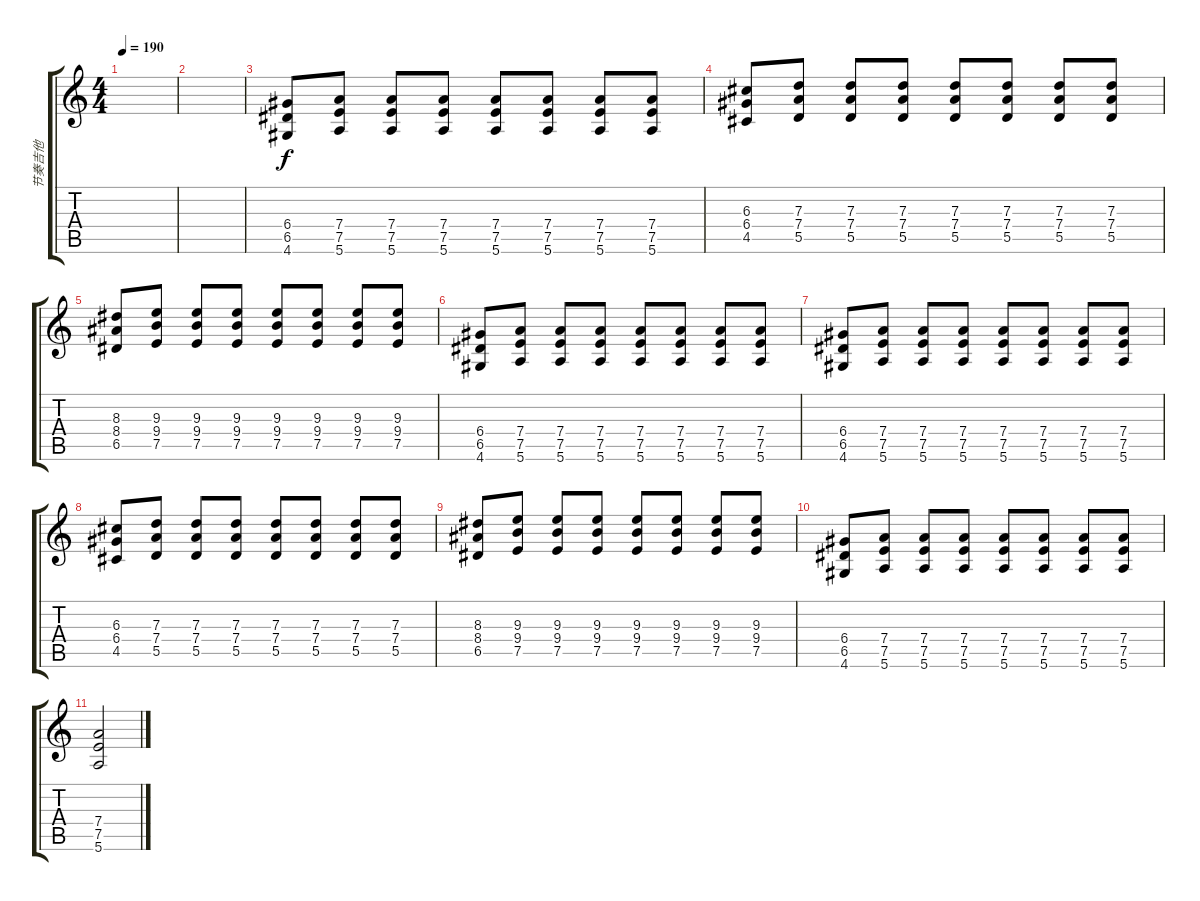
\track ("节奏吉他" "节奏吉他") {instrument overdrivenguitar}
\staff {score tabs}
\tuning (E4 B3 G3 D3 A2 E2) {hide}
\ts (4 4)
\tempo 190
\clef g2
\ks c
|
|
(6.4 6.5 4.6).8 (7.4 7.5 5.6).8 (7.4 7.5 5.6).8 (7.4 7.5 5.6).8 (7.4 7.5 5.6).8 (7.4 7.5 5.6).8 (7.4 7.5 5.6).8 (7.4 7.5 5.6).8 |
(6.3 6.4 4.5).8 (7.3 7.4 5.5).8 (7.3 7.4 5.5).8 (7.3 7.4 5.5).8 (7.3 7.4 5.5).8 (7.3 7.4 5.5).8 (7.3 7.4 5.5).8 (7.3 7.4 5.5).8 |
(8.3 8.4 6.5).8 (9.3 9.4 7.5).8 (9.3 9.4 7.5).8 (9.3 9.4 7.5).8 (9.3 9.4 7.5).8 (9.3 9.4 7.5).8 (9.3 9.4 7.5).8 (9.3 9.4 7.5).8 |
(6.4 6.5 4.6).8 (7.4 7.5 5.6).8 (7.4 7.5 5.6).8 (7.4 7.5 5.6).8 (7.4 7.5 5.6).8 (7.4 7.5 5.6).8 (7.4 7.5 5.6).8 (7.4 7.5 5.6).8 |
(6.4 6.5 4.6).8 (7.4 7.5 5.6).8 (7.4 7.5 5.6).8 (7.4 7.5 5.6).8 (7.4 7.5 5.6).8 (7.4 7.5 5.6).8 (7.4 7.5 5.6).8 (7.4 7.5 5.6).8 |
(6.3 6.4 4.5).8 (7.3 7.4 5.5).8 (7.3 7.4 5.5).8 (7.3 7.4 5.5).8 (7.3 7.4 5.5).8 (7.3 7.4 5.5).8 (7.3 7.4 5.5).8 (7.3 7.4 5.5).8 |
(8.3 8.4 6.5).8 (9.3 9.4 7.5).8 (9.3 9.4 7.5).8 (9.3 9.4 7.5).8 (9.3 9.4 7.5).8 (9.3 9.4 7.5).8 (9.3 9.4 7.5).8 (9.3 9.4 7.5).8 |
(6.4 6.5 4.6).8 (7.4 7.5 5.6).8 (7.4 7.5 5.6).8 (7.4 7.5 5.6).8 (7.4 7.5 5.6).8 (7.4 7.5 5.6).8 (7.4 7.5 5.6).8 (7.4 7.5 5.6).8 |
(7.4 7.5 5.6).2
